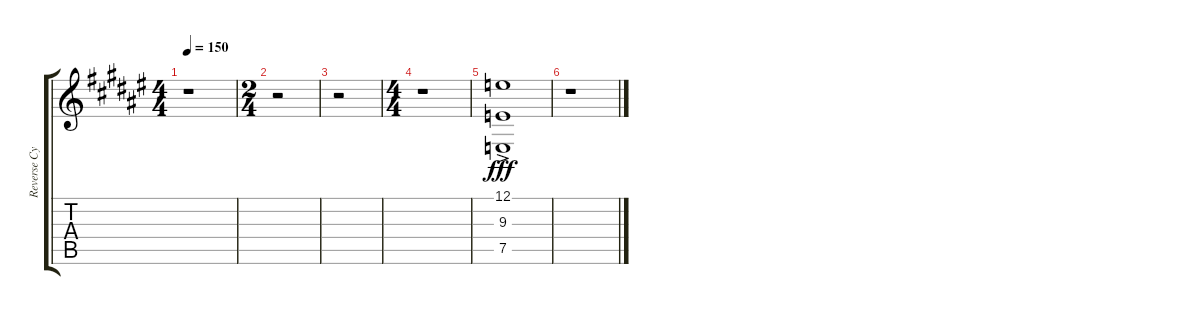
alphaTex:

\track ("Reverse Cymbal/Orchestra Hit" "Reverse Cy") {instrument reversecymbal}
\staff {score tabs}
\tuning (E4 B3 G3 D3 A2 E2) {hide}
\ts (4 4)
\tempo 150
\clef g2
\ks d#minor
r.1{dy f} |
\ts (2 4)
r.2 |
r.2 |
\ts (4 4)
r.1 |
(12.1{ac} 9.3{ac} 7.5{ac}).1{dy fff} |
r.1
